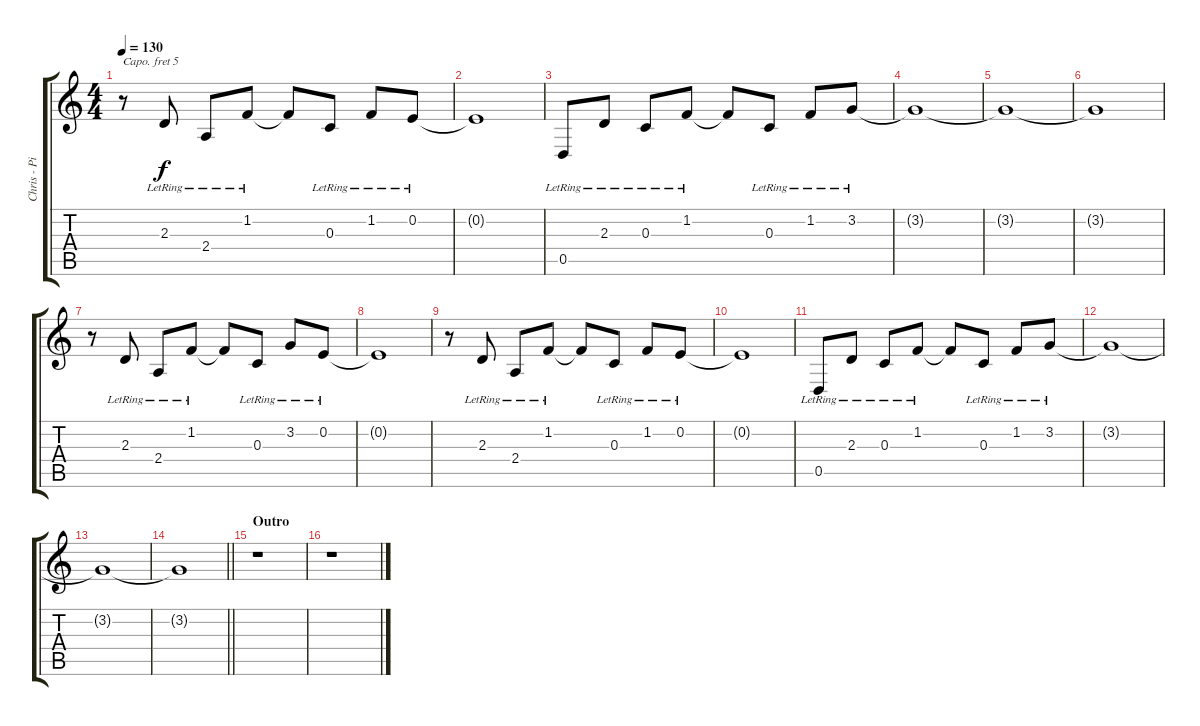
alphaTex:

\track ("Chris - Piano" "Chris - Pi") {instrument acousticgrandpiano}
\staff {score tabs}
\capo 5
\tuning (E4 B3 G3 D3 A2 E2) {hide}
\ts (4 4)
\tempo 130
\clef g2
\ks c
r.8{dy f} 2.3{lr}.8 2.4{lr}.8 1.2{lr}.8 1.2{t}.8 0.3{lr}.8 1.2{lr}.8 0.2{lr}.8 |
0.2{t}.1 |
0.5{lr}.8 2.3{lr}.8 0.3{lr}.8 1.2{lr}.8 1.2{t}.8 0.3{lr}.8 1.2{lr}.8 3.2{lr}.8 |
3.2{t}.1 |
3.2{t}.1 |
3.2{t}.1 |
r.8 2.3{lr}.8 2.4{lr}.8 1.2{lr}.8 1.2{t}.8 0.3{lr}.8 3.2{lr}.8 0.2{lr}.8 |
0.2{t}.1 |
r.8 2.3{lr}.8 2.4{lr}.8 1.2{lr}.8 1.2{t}.8 0.3{lr}.8 1.2{lr}.8 0.2{lr}.8 |
0.2{t}.1 |
0.5{lr}.8 2.3{lr}.8 0.3{lr}.8 1.2{lr}.8 1.2{t}.8 0.3{lr}.8 1.2{lr}.8 3.2{lr}.8 |
3.2{t}.1 |
3.2{t}.1 |
\barLineRight lightlight
3.2{t}.1 |
\section ("" "Outro")
r.1 |
r.1
